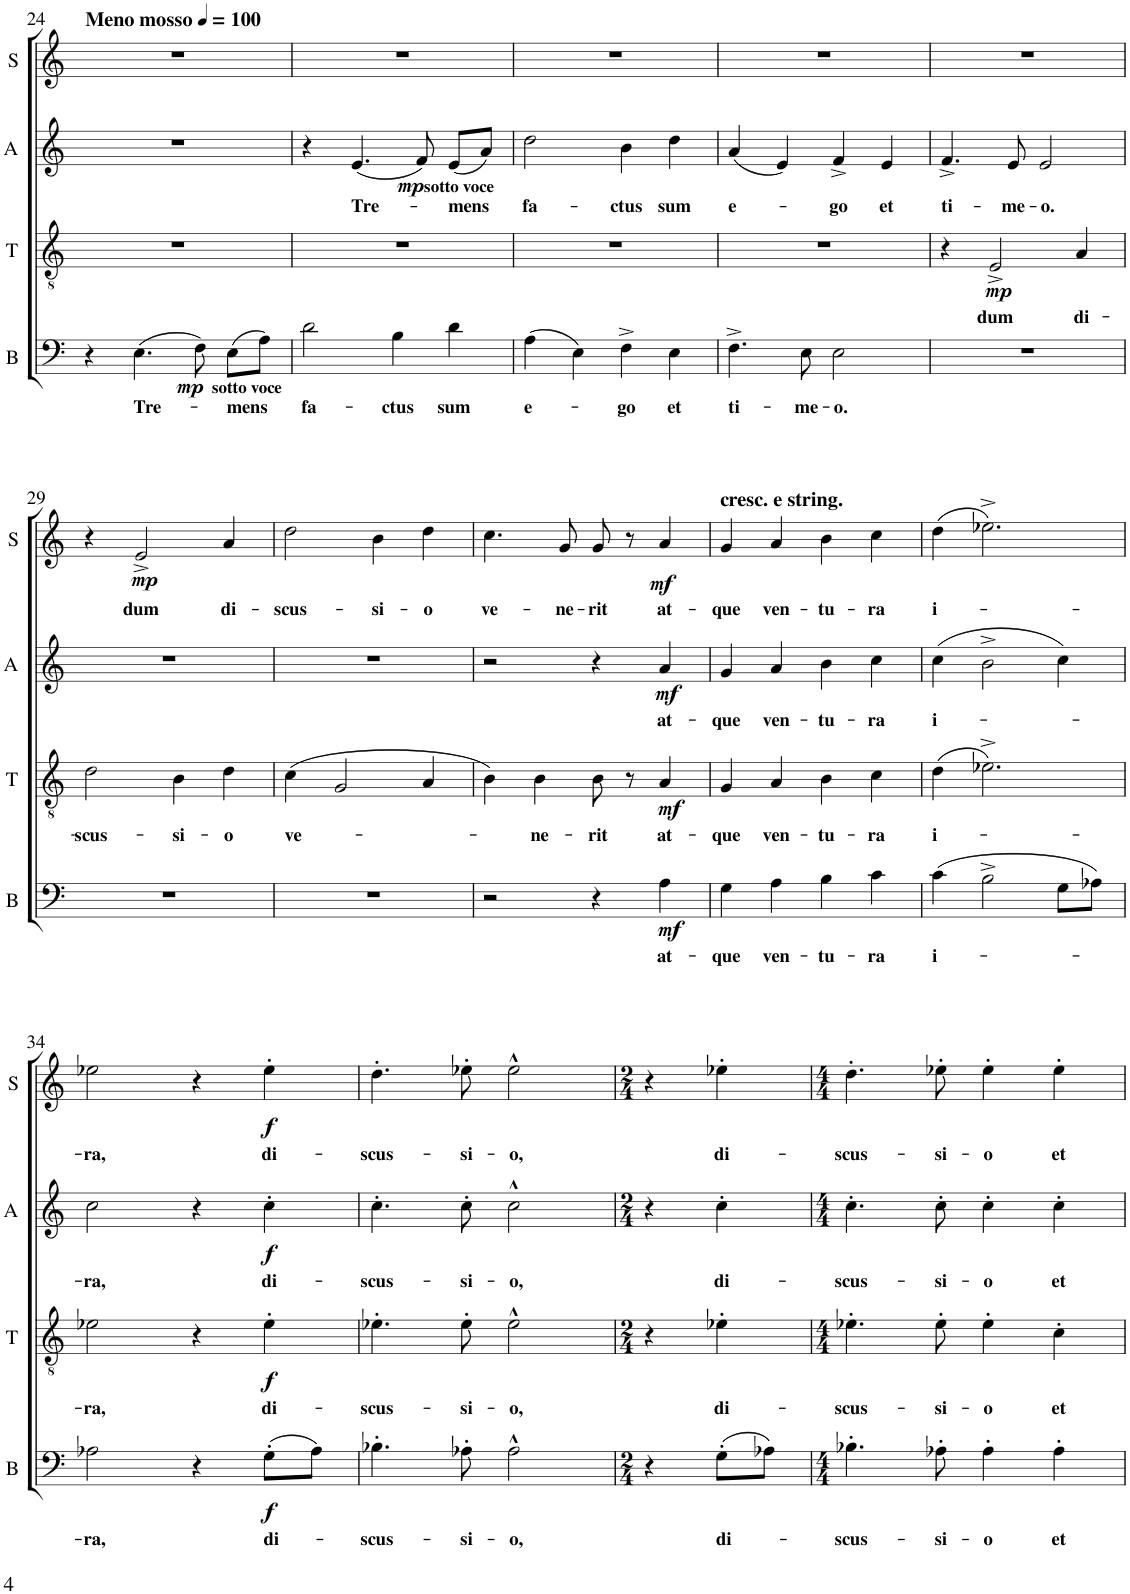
**kern	**text	**dynam	**kern	**text	**dynam	**kern	**text	**dynam	**kern	**text	**dynam
*part4	*part4	*part4	*part3	*part3	*part3	*part2	*part2	*part2	*part1	*part1	*part1
*staff4	*staff4	*staff4	*staff3	*staff3	*staff3	*staff2	*staff2	*staff2	*staff1	*staff1	*staff1
*I"B	*	*	*I"T	*	*	*I"A	*	*	*I"S	*	*
*I'B	*	*	*I'T	*	*	*I'A	*	*	*I'S	*	*
!!LO:PB:g=z
*clefF4	*	*	*clefGv2	*	*	*clefG2	*	*	*clefG2	*	*
*k[]	*	*	*k[]	*	*	*k[]	*	*	*k[]	*	*
*M4/4	*	*	*M4/4	*	*	*M4/4	*	*	*M4/4	*	*
*MM100	*	*	*MM100	*	*	*MM100	*	*	*MM100	*	*
=24	=24	=24	=24	=24	=24	=24	=24	=24	=24	=24	=24
!	!	!	!	!	!	!	!	!	!LO:TX:a:B:t=Meno mosso	!	!
4r	.	.	1r	.	.	1r	.	.	1r	.	.
!	!LO:LY:b	!LO:DY:b	!	!	!	!	!	!	!	!	!
!	!	!LO:DY:n=1:b	!	!	!	!	!	!	!	!	!
(4.E\	Tre-	mp other-dynamics	.	.	.	.	.	.	.	.	.
8F\)	.	.	.	.	.	.	.	.	.	.	.
!	!LO:LY:b	!	!	!	!	!	!	!	!	!	!
(8E\L	-mens	.	.	.	.	.	.	.	.	.	.
8A\J)	.	.	.	.	.	.	.	.	.	.	.
=25	=25	=25	=25	=25	=25	=25	=25	=25	=25	=25	=25
!	!LO:LY:b	!	!	!	!	!	!	!	!	!	!
2d\	fa-	.	1r	.	.	4r	.	.	1r	.	.
!	!	!	!	!	!	!	!LO:LY:b	!LO:DY:b	!	!	!
!	!	!	!	!	!	!	!	!LO:DY:n=1:b	!	!	!
.	.	.	.	.	.	(4.e/	Tre-	mp other-dynamics	.	.	.
!	!LO:LY:b	!	!	!	!	!	!	!	!	!	!
4B\	-ctus	.	.	.	.	.	.	.	.	.	.
.	.	.	.	.	.	8f/)	.	.	.	.	.
!	!LO:LY:b	!	!	!	!	!	!LO:LY:b	!	!	!	!
4d\	sum	.	.	.	.	(8e/L	-mens	.	.	.	.
.	.	.	.	.	.	8a/J)	.	.	.	.	.
=26	=26	=26	=26	=26	=26	=26	=26	=26	=26	=26	=26
!	!LO:LY:b	!	!	!	!	!	!LO:LY:b	!	!	!	!
(4A\	e-	.	1r	.	.	2dd\	fa-	.	1r	.	.
4E\)	.	.	.	.	.	.	.	.	.	.	.
!	!LO:LY:b	!	!	!	!	!	!LO:LY:b	!	!	!	!
4F^\	-go	.	.	.	.	4b\	-ctus	.	.	.	.
!	!LO:LY:b	!	!	!	!	!	!LO:LY:b	!	!	!	!
4E\	et	.	.	.	.	4dd\	sum	.	.	.	.
=27	=27	=27	=27	=27	=27	=27	=27	=27	=27	=27	=27
!	!LO:LY:b	!	!	!	!	!	!LO:LY:b	!	!	!	!
4.F^\	ti-	.	1r	.	.	(4a/	e-	.	1r	.	.
.	.	.	.	.	.	4e/)	.	.	.	.	.
!	!LO:LY:b	!	!	!	!	!	!	!	!	!	!
8E\	-me-	.	.	.	.	.	.	.	.	.	.
!	!LO:LY:b	!	!	!	!	!	!LO:LY:b	!	!	!	!
2E\	-o.	.	.	.	.	4f^/	-go	.	.	.	.
!	!	!	!	!	!	!	!LO:LY:b	!	!	!	!
.	.	.	.	.	.	4e/	et	.	.	.	.
=28	=28	=28	=28	=28	=28	=28	=28	=28	=28	=28	=28
!	!	!	!	!	!	!	!LO:LY:b	!	!	!	!
1r	.	.	4r	.	.	4.f^/	ti-	.	1r	.	.
!	!	!	!	!LO:LY:b	!LO:DY:b	!	!	!	!	!	!
.	.	.	2E^/	dum	mp	.	.	.	.	.	.
!	!	!	!	!	!	!	!LO:LY:b	!	!	!	!
.	.	.	.	.	.	8e/	-me-	.	.	.	.
!	!	!	!	!	!	!	!LO:LY:b	!	!	!	!
.	.	.	.	.	.	2e/	-o.	.	.	.	.
!	!	!	!	!LO:LY:b	!	!	!	!	!	!	!
.	.	.	4A/	di-	.	.	.	.	.	.	.
!!LO:LB:g=z
=29	=29	=29	=29	=29	=29	=29	=29	=29	=29	=29	=29
!	!	!	!	!LO:LY:b	!	!	!	!	!	!	!
1r	.	.	2d\	-scus-	.	1r	.	.	4r	.	.
!	!	!	!	!	!	!	!	!	!	!LO:LY:b	!LO:DY:b
.	.	.	.	.	.	.	.	.	2e^/	dum	mp
!	!	!	!	!LO:LY:b	!	!	!	!	!	!	!
.	.	.	4B\	-si-	.	.	.	.	.	.	.
!	!	!	!	!LO:LY:b	!	!	!	!	!	!LO:LY:b	!
.	.	.	4d\	-o	.	.	.	.	4a/	di-	.
=30	=30	=30	=30	=30	=30	=30	=30	=30	=30	=30	=30
!	!	!	!	!LO:LY:b	!	!	!	!	!	!LO:LY:b	!
1r	.	.	(4c\	ve-	.	1r	.	.	2dd\	-scus-	.
.	.	.	2G/	.	.	.	.	.	.	.	.
!	!	!	!	!	!	!	!	!	!	!LO:LY:b	!
.	.	.	.	.	.	.	.	.	4b\	-si-	.
!	!	!	!	!	!	!	!	!	!	!LO:LY:b	!
.	.	.	4A/	.	.	.	.	.	4dd\	-o	.
=31	=31	=31	=31	=31	=31	=31	=31	=31	=31	=31	=31
!	!	!	!	!	!	!	!	!	!	!LO:LY:b	!
2r	.	.	4B\)	.	.	2r	.	.	4.cc\	ve-	.
!	!	!	!	!LO:LY:b	!	!	!	!	!	!	!
.	.	.	4B\	-ne-	.	.	.	.	.	.	.
!	!	!	!	!	!	!	!	!	!	!LO:LY:b	!
.	.	.	.	.	.	.	.	.	8g/	-ne-	.
!	!	!	!	!LO:LY:b	!	!	!	!	!	!LO:LY:b	!
4r	.	.	8B\	-rit	.	4r	.	.	8g/	-rit	.
.	.	.	8r	.	.	.	.	.	8r	.	.
!	!LO:LY:b	!LO:DY:b	!	!LO:LY:b	!LO:DY:b	!	!LO:LY:b	!LO:DY:b	!	!LO:LY:b	!LO:DY:b
4A\	at-	mf	4A/	at-	mf	4a/	at-	mf	4a/	at-	mf
=32	=32	=32	=32	=32	=32	=32	=32	=32	=32	=32	=32
!	!	!	!	!	!	!	!	!	!LO:TX:a:B:t=cresc. e string.	!	!
!	!LO:LY:b	!	!	!LO:LY:b	!	!	!LO:LY:b	!	!	!LO:LY:b	!
4G\	-que	.	4G/	-que	.	4g/	-que	.	4g/	-que	.
!	!LO:LY:b	!	!	!LO:LY:b	!	!	!LO:LY:b	!	!	!LO:LY:b	!
4A\	ven-	.	4A/	ven-	.	4a/	ven-	.	4a/	ven-	.
!	!LO:LY:b	!	!	!LO:LY:b	!	!	!LO:LY:b	!	!	!LO:LY:b	!
4B\	-tu-	.	4B\	-tu-	.	4b\	-tu-	.	4b\	-tu-	.
!	!LO:LY:b	!	!	!LO:LY:b	!	!	!LO:LY:b	!	!	!LO:LY:b	!
4c\	-ra	.	4c\	-ra	.	4cc\	-ra	.	4cc\	-ra	.
=33	=33	=33	=33	=33	=33	=33	=33	=33	=33	=33	=33
!	!LO:LY:b	!	!	!LO:LY:b	!	!	!LO:LY:b	!	!	!LO:LY:b	!
(4c\	i-	.	(4d\	i-	.	(4cc\	i-	.	(4dd\	i-	.
2B^\	.	.	2.e-X^>\)	.	.	2b^\	.	.	2.ee-X^\)	.	.
8G\L	.	.	.	.	.	4cc\)	.	.	.	.	.
8A-X\J)	.	.	.	.	.	.	.	.	.	.	.
!!LO:LB:g=z
=34	=34	=34	=34	=34	=34	=34	=34	=34	=34	=34	=34
!	!LO:LY:b	!	!	!LO:LY:b	!	!	!LO:LY:b	!	!	!LO:LY:b	!
2A-X\	-ra,	.	2e-X\	-ra,	.	2cc\	-ra,	.	2ee-X\	-ra,	.
4r	.	.	4r	.	.	4r	.	.	4r	.	.
!	!LO:LY:b	!LO:DY:b	!	!LO:LY:b	!LO:DY:b	!	!LO:LY:b	!LO:DY:b	!	!LO:LY:b	!LO:DY:b
(8G'\L	di-	f	4e-'\	di-	f	4cc'\	di-	f	4ee-'\	di-	f
8A-\J)	.	.	.	.	.	.	.	.	.	.	.
=35	=35	=35	=35	=35	=35	=35	=35	=35	=35	=35	=35
!	!LO:LY:b	!	!	!LO:LY:b	!	!	!LO:LY:b	!	!	!LO:LY:b	!
4.B-X'\	scus-	.	4.e-X'\	-scus-	.	4.cc'\	-scus-	.	4.dd'\	-scus-	.
!	!LO:LY:b	!	!	!LO:LY:b	!	!	!LO:LY:b	!	!	!LO:LY:b	!
8A-X'\	-si-	.	8e-'\	-si-	.	8cc'\	-si-	.	8ee-X'\	-si-	.
!	!LO:LY:b	!	!	!LO:LY:b	!	!	!LO:LY:b	!	!	!LO:LY:b	!
2A-^^\	-o,	.	2e-^^\	-o,	.	2cc^^\	-o,	.	2ee-^^\	-o,	.
=36	=36	=36	=36	=36	=36	=36	=36	=36	=36	=36	=36
*M2/4	*	*	*M2/4	*	*	*M2/4	*	*	*M2/4	*	*
4r	.	.	4r	.	.	4r	.	.	4r	.	.
!	!LO:LY:b	!	!	!LO:LY:b	!	!	!LO:LY:b	!	!	!LO:LY:b	!
(8G'\L	di-	.	4e-X'\	di-	.	4cc'\	di-	.	4ee-X'\	di-	.
8A-X\J)	.	.	.	.	.	.	.	.	.	.	.
=37	=37	=37	=37	=37	=37	=37	=37	=37	=37	=37	=37
*M4/4	*	*	*M4/4	*	*	*M4/4	*	*	*M4/4	*	*
!	!LO:LY:b	!	!	!LO:LY:b	!	!	!LO:LY:b	!	!	!LO:LY:b	!
4.B-X'\	scus-	.	4.e-X'\	-scus-	.	4.cc'\	-scus-	.	4.dd'\	-scus-	.
!	!LO:LY:b	!	!	!LO:LY:b	!	!	!LO:LY:b	!	!	!LO:LY:b	!
8A-X'\	-si-	.	8e-'\	-si-	.	8cc'\	-si-	.	8ee-X'\	-si-	.
!	!LO:LY:b	!	!	!LO:LY:b	!	!	!LO:LY:b	!	!	!LO:LY:b	!
4A-'\	-o	.	4e-'\	-o	.	4cc'\	-o	.	4ee-'\	-o	.
!	!LO:LY:b	!	!	!LO:LY:b	!	!	!LO:LY:b	!	!	!LO:LY:b	!
4A-'\	et	.	4c'\	et	.	4cc'\	et	.	4ee-'\	et	.
=	=	=	=	=	=	=	=	=	=	=	=
*-	*-	*-	*-	*-	*-	*-	*-	*-	*-	*-	*-
